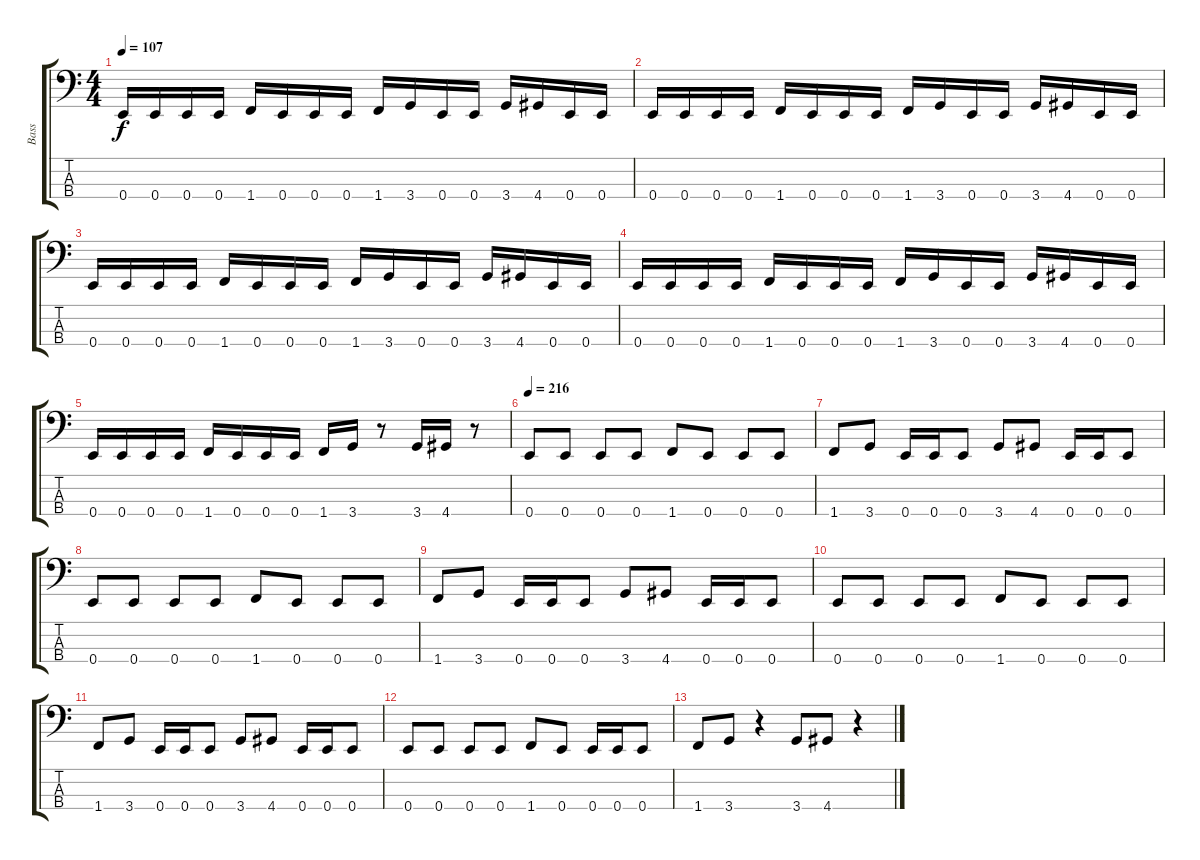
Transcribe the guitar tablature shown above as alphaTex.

\track ("Bass" "Bass") {instrument electricbasspick}
\staff {score tabs}
\tuning (G2 D2 A1 E1) {hide}
\ts (4 4)
\tempo 107
\clef f4
\ks c
0.4.16{dy f} 0.4.16 0.4.16 0.4.16 1.4.16 0.4.16 0.4.16 0.4.16 1.4.16 3.4.16 0.4.16 0.4.16 3.4.16 4.4.16 0.4.16 0.4.16 |
0.4.16 0.4.16 0.4.16 0.4.16 1.4.16 0.4.16 0.4.16 0.4.16 1.4.16 3.4.16 0.4.16 0.4.16 3.4.16 4.4.16 0.4.16 0.4.16 |
0.4.16 0.4.16 0.4.16 0.4.16 1.4.16 0.4.16 0.4.16 0.4.16 1.4.16 3.4.16 0.4.16 0.4.16 3.4.16 4.4.16 0.4.16 0.4.16 |
0.4.16 0.4.16 0.4.16 0.4.16 1.4.16 0.4.16 0.4.16 0.4.16 1.4.16 3.4.16 0.4.16 0.4.16 3.4.16 4.4.16 0.4.16 0.4.16 |
0.4.16 0.4.16 0.4.16 0.4.16 1.4.16 0.4.16 0.4.16 0.4.16 1.4.16 3.4.16 r.8 3.4.16 4.4.16 r.8 |
\tempo 216
0.4.8 0.4.8 0.4.8 0.4.8 1.4.8 0.4.8 0.4.8 0.4.8 |
1.4.8 3.4.8 0.4.16 0.4.16 0.4.8 3.4.8 4.4.8 0.4.16 0.4.16 0.4.8 |
0.4.8 0.4.8 0.4.8 0.4.8 1.4.8 0.4.8 0.4.8 0.4.8 |
1.4.8 3.4.8 0.4.16 0.4.16 0.4.8 3.4.8 4.4.8 0.4.16 0.4.16 0.4.8 |
0.4.8 0.4.8 0.4.8 0.4.8 1.4.8 0.4.8 0.4.8 0.4.8 |
1.4.8 3.4.8 0.4.16 0.4.16 0.4.8 3.4.8 4.4.8 0.4.16 0.4.16 0.4.8 |
0.4.8 0.4.8 0.4.8 0.4.8 1.4.8 0.4.8 0.4.16 0.4.16 0.4.8 |
1.4.8 3.4.8 r.4 3.4.8 4.4.8 r.4
